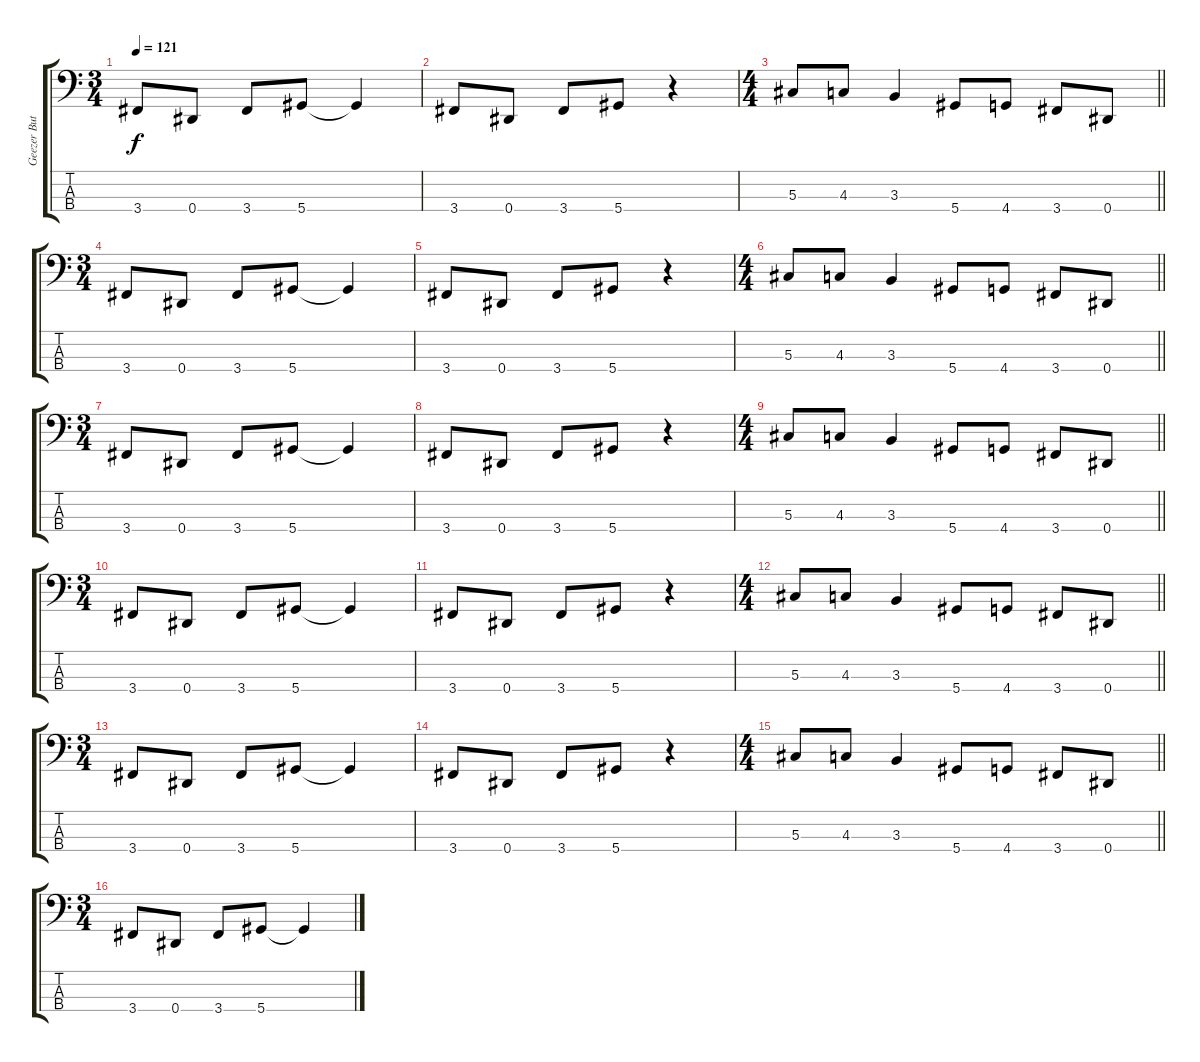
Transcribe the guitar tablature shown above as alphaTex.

\track ("Geezer Butler" "Geezer But") {instrument electricbassfinger}
\staff {score tabs}
\tuning (Gb2 Db2 Ab1 Eb1) {hide}
\ts (3 4)
\tempo 121
\clef f4
\ks c
3.4.8{dy f} 0.4.8 3.4.8 5.4.8 5.4{t}.4 |
3.4.8 0.4.8 3.4.8 5.4.8 r.4 |
\ts (4 4)
\barLineRight lightlight
5.3.8 4.3.8 3.3.4 5.4.8 4.4.8 3.4.8 0.4.8 |
\ts (3 4)
3.4.8 0.4.8 3.4.8 5.4.8 5.4{t}.4 |
3.4.8 0.4.8 3.4.8 5.4.8 r.4 |
\ts (4 4)
\barLineRight lightlight
5.3.8 4.3.8 3.3.4 5.4.8 4.4.8 3.4.8 0.4.8 |
\ts (3 4)
3.4.8 0.4.8 3.4.8 5.4.8 5.4{t}.4 |
3.4.8 0.4.8 3.4.8 5.4.8 r.4 |
\ts (4 4)
\barLineRight lightlight
5.3.8 4.3.8 3.3.4 5.4.8 4.4.8 3.4.8 0.4.8 |
\ts (3 4)
3.4.8 0.4.8 3.4.8 5.4.8 5.4{t}.4 |
3.4.8 0.4.8 3.4.8 5.4.8 r.4 |
\ts (4 4)
\barLineRight lightlight
5.3.8 4.3.8 3.3.4 5.4.8 4.4.8 3.4.8 0.4.8 |
\ts (3 4)
3.4.8 0.4.8 3.4.8 5.4.8 5.4{t}.4 |
3.4.8 0.4.8 3.4.8 5.4.8 r.4 |
\ts (4 4)
\barLineRight lightlight
5.3.8 4.3.8 3.3.4 5.4.8 4.4.8 3.4.8 0.4.8 |
\ts (3 4)
3.4.8 0.4.8 3.4.8 5.4.8 5.4{t}.4
